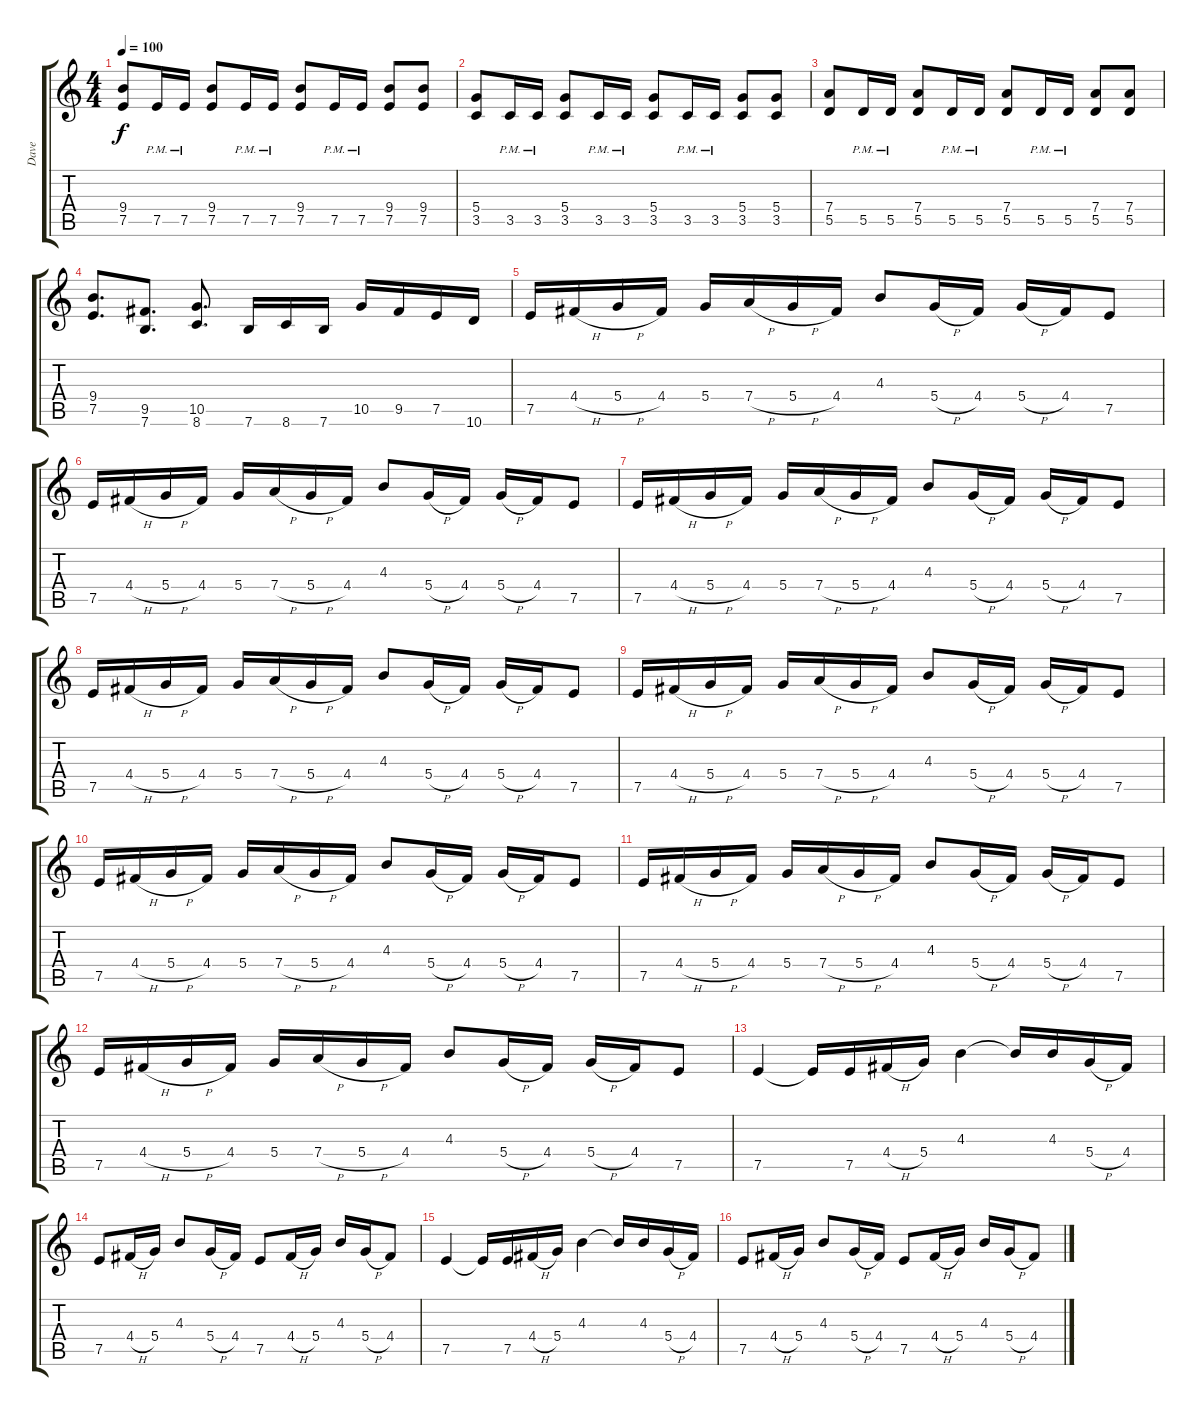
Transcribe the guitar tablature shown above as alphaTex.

\track ("Dave" "Dave") {instrument overdrivenguitar}
\staff {score tabs}
\tuning (E4 B3 G3 D3 A2 E2) {hide}
\ts (4 4)
\tempo 100
\clef g2
\ks c
(9.4 7.5).8{dy f} 7.5{pm}.16 7.5{pm}.16 (9.4 7.5).8 7.5{pm}.16 7.5{pm}.16 (9.4 7.5).8 7.5{pm}.16 7.5{pm}.16 (9.4 7.5).8 (9.4 7.5).8 |
(5.4 3.5).8 3.5{pm}.16 3.5{pm}.16 (5.4 3.5).8 3.5{pm}.16 3.5{pm}.16 (5.4 3.5).8 3.5{pm}.16 3.5{pm}.16 (5.4 3.5).8 (5.4 3.5).8 |
(7.4 5.5).8 5.5{pm}.16 5.5{pm}.16 (7.4 5.5).8 5.5{pm}.16 5.5{pm}.16 (7.4 5.5).8 5.5{pm}.16 5.5{pm}.16 (7.4 5.5).8 (7.4 5.5).8 |
(9.4 7.5).8{d} (9.5 7.6).8{d} (10.5 8.6).8{d} 7.6.16 8.6.16 7.6.16 10.5.16 9.5.16 7.5.16 10.6.16 |
7.5.16 4.4{h}.16 5.4{h}.16 4.4.16 5.4.16 7.4{h}.16 5.4{h}.16 4.4.16 4.3.8 5.4{h}.16 4.4.16 5.4{h}.16 4.4.16 7.5.8 |
7.5.16 4.4{h}.16 5.4{h}.16 4.4.16 5.4.16 7.4{h}.16 5.4{h}.16 4.4.16 4.3.8 5.4{h}.16 4.4.16 5.4{h}.16 4.4.16 7.5.8 |
7.5.16 4.4{h}.16 5.4{h}.16 4.4.16 5.4.16 7.4{h}.16 5.4{h}.16 4.4.16 4.3.8 5.4{h}.16 4.4.16 5.4{h}.16 4.4.16 7.5.8 |
7.5.16 4.4{h}.16 5.4{h}.16 4.4.16 5.4.16 7.4{h}.16 5.4{h}.16 4.4.16 4.3.8 5.4{h}.16 4.4.16 5.4{h}.16 4.4.16 7.5.8 |
7.5.16 4.4{h}.16 5.4{h}.16 4.4.16 5.4.16 7.4{h}.16 5.4{h}.16 4.4.16 4.3.8 5.4{h}.16 4.4.16 5.4{h}.16 4.4.16 7.5.8 |
7.5.16 4.4{h}.16 5.4{h}.16 4.4.16 5.4.16 7.4{h}.16 5.4{h}.16 4.4.16 4.3.8 5.4{h}.16 4.4.16 5.4{h}.16 4.4.16 7.5.8 |
7.5.16 4.4{h}.16 5.4{h}.16 4.4.16 5.4.16 7.4{h}.16 5.4{h}.16 4.4.16 4.3.8 5.4{h}.16 4.4.16 5.4{h}.16 4.4.16 7.5.8 |
7.5.16 4.4{h}.16 5.4{h}.16 4.4.16 5.4.16 7.4{h}.16 5.4{h}.16 4.4.16 4.3.8 5.4{h}.16 4.4.16 5.4{h}.16 4.4.16 7.5.8 |
7.5.4 7.5{t}.16 7.5.16 4.4{h}.16 5.4.16 4.3.4 4.3{t}.16 4.3.16 5.4{h}.16 4.4.16 |
7.5.8 4.4{h}.16 5.4.16 4.3.8 5.4{h}.16 4.4.16 7.5.8 4.4{h}.16 5.4.16 4.3.16 5.4{h}.16 4.4.8 |
7.5.4 7.5{t}.16 7.5.16 4.4{h}.16 5.4.16 4.3.4 4.3{t}.16 4.3.16 5.4{h}.16 4.4.16 |
7.5.8 4.4{h}.16 5.4.16 4.3.8 5.4{h}.16 4.4.16 7.5.8 4.4{h}.16 5.4.16 4.3.16 5.4{h}.16 4.4.8
